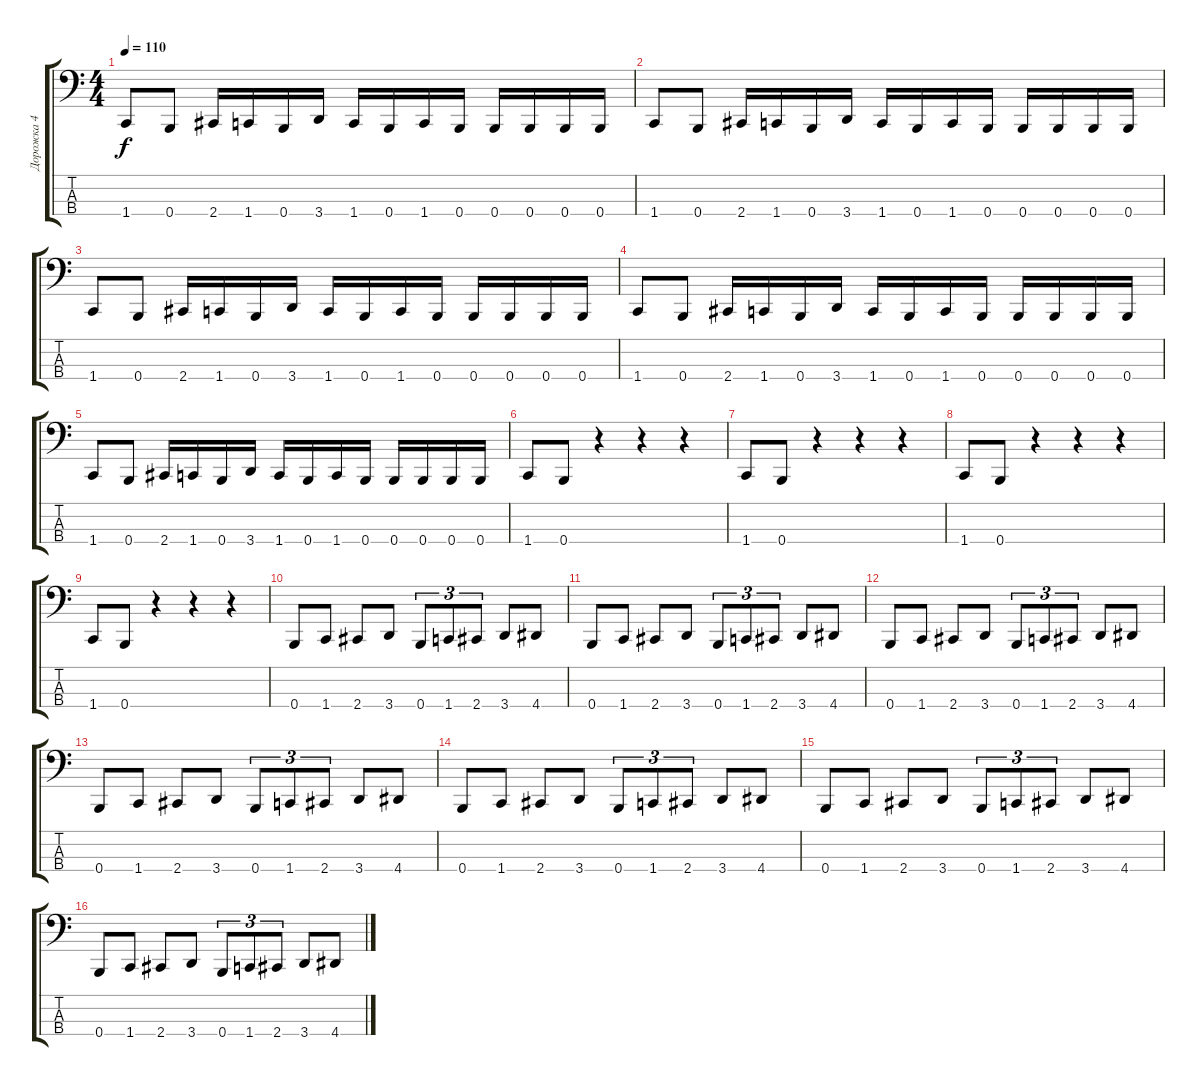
\track ("Дорожка 4" "Дорожка 4") {instrument slapbass2}
\staff {score tabs}
\tuning (E2 B1 Gb1 B0) {hide}
\ts (4 4)
\tempo 110
\clef f4
\ks c
1.4.8{dy f} 0.4.8 2.4.16 1.4.16 0.4.16 3.4.16 1.4.16 0.4.16 1.4.16 0.4.16 0.4.16 0.4.16 0.4.16 0.4.16 |
1.4.8 0.4.8 2.4.16 1.4.16 0.4.16 3.4.16 1.4.16 0.4.16 1.4.16 0.4.16 0.4.16 0.4.16 0.4.16 0.4.16 |
1.4.8 0.4.8 2.4.16 1.4.16 0.4.16 3.4.16 1.4.16 0.4.16 1.4.16 0.4.16 0.4.16 0.4.16 0.4.16 0.4.16 |
1.4.8 0.4.8 2.4.16 1.4.16 0.4.16 3.4.16 1.4.16 0.4.16 1.4.16 0.4.16 0.4.16 0.4.16 0.4.16 0.4.16 |
1.4.8 0.4.8 2.4.16 1.4.16 0.4.16 3.4.16 1.4.16 0.4.16 1.4.16 0.4.16 0.4.16 0.4.16 0.4.16 0.4.16 |
1.4.8 0.4.8 r.4 r.4 r.4 |
1.4.8 0.4.8 r.4 r.4 r.4 |
1.4.8 0.4.8 r.4 r.4 r.4 |
1.4.8 0.4.8 r.4 r.4 r.4 |
0.4.8 1.4.8 2.4.8 3.4.8 0.4.8{tu (3 2)} 1.4.8{tu (3 2)} 2.4.8{tu (3 2)} 3.4.8 4.4.8 |
0.4.8 1.4.8 2.4.8 3.4.8 0.4.8{tu (3 2)} 1.4.8{tu (3 2)} 2.4.8{tu (3 2)} 3.4.8 4.4.8 |
0.4.8 1.4.8 2.4.8 3.4.8 0.4.8{tu (3 2)} 1.4.8{tu (3 2)} 2.4.8{tu (3 2)} 3.4.8 4.4.8 |
0.4.8 1.4.8 2.4.8 3.4.8 0.4.8{tu (3 2)} 1.4.8{tu (3 2)} 2.4.8{tu (3 2)} 3.4.8 4.4.8 |
0.4.8 1.4.8 2.4.8 3.4.8 0.4.8{tu (3 2)} 1.4.8{tu (3 2)} 2.4.8{tu (3 2)} 3.4.8 4.4.8 |
0.4.8 1.4.8 2.4.8 3.4.8 0.4.8{tu (3 2)} 1.4.8{tu (3 2)} 2.4.8{tu (3 2)} 3.4.8 4.4.8 |
0.4.8 1.4.8 2.4.8 3.4.8 0.4.8{tu (3 2)} 1.4.8{tu (3 2)} 2.4.8{tu (3 2)} 3.4.8 4.4.8
